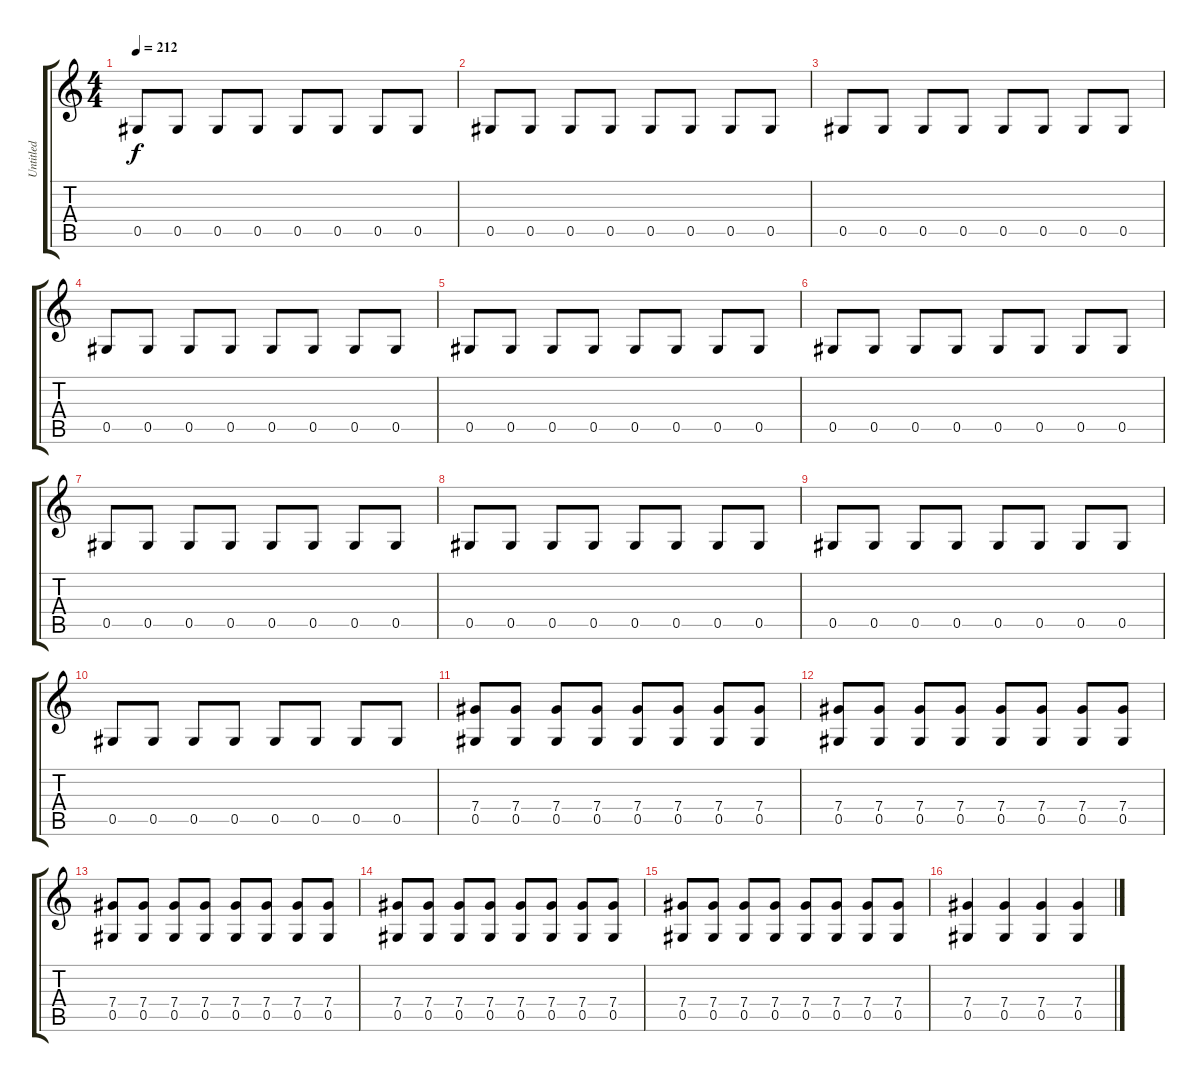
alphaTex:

\track ("Untitled" "Untitled") {instrument distortionguitar}
\staff {score tabs}
\tuning (Eb4 Bb3 Gb3 Db3 Ab2 Eb2) {hide}
\ts (4 4)
\tempo 212
\clef g2
\ks c
0.5.8{dy f} 0.5.8 0.5.8 0.5.8 0.5.8 0.5.8 0.5.8 0.5.8 |
0.5.8 0.5.8 0.5.8 0.5.8 0.5.8 0.5.8 0.5.8 0.5.8 |
0.5.8 0.5.8 0.5.8 0.5.8 0.5.8 0.5.8 0.5.8 0.5.8 |
0.5.8 0.5.8 0.5.8 0.5.8 0.5.8 0.5.8 0.5.8 0.5.8 |
0.5.8 0.5.8 0.5.8 0.5.8 0.5.8 0.5.8 0.5.8 0.5.8 |
0.5.8 0.5.8 0.5.8 0.5.8 0.5.8 0.5.8 0.5.8 0.5.8 |
0.5.8 0.5.8 0.5.8 0.5.8 0.5.8 0.5.8 0.5.8 0.5.8 |
0.5.8 0.5.8 0.5.8 0.5.8 0.5.8 0.5.8 0.5.8 0.5.8 |
0.5.8 0.5.8 0.5.8 0.5.8 0.5.8 0.5.8 0.5.8 0.5.8 |
0.5.8 0.5.8 0.5.8 0.5.8 0.5.8 0.5.8 0.5.8 0.5.8 |
(7.4 0.5).8 (7.4 0.5).8 (7.4 0.5).8 (7.4 0.5).8 (7.4 0.5).8 (7.4 0.5).8 (7.4 0.5).8 (7.4 0.5).8 |
(7.4 0.5).8 (7.4 0.5).8 (7.4 0.5).8 (7.4 0.5).8 (7.4 0.5).8 (7.4 0.5).8 (7.4 0.5).8 (7.4 0.5).8 |
(7.4 0.5).8 (7.4 0.5).8 (7.4 0.5).8 (7.4 0.5).8 (7.4 0.5).8 (7.4 0.5).8 (7.4 0.5).8 (7.4 0.5).8 |
(7.4 0.5).8 (7.4 0.5).8 (7.4 0.5).8 (7.4 0.5).8 (7.4 0.5).8 (7.4 0.5).8 (7.4 0.5).8 (7.4 0.5).8 |
(7.4 0.5).8 (7.4 0.5).8 (7.4 0.5).8 (7.4 0.5).8 (7.4 0.5).8 (7.4 0.5).8 (7.4 0.5).8 (7.4 0.5).8 |
(7.4 0.5).4 (7.4 0.5).4 (7.4 0.5).4 (7.4 0.5).4
